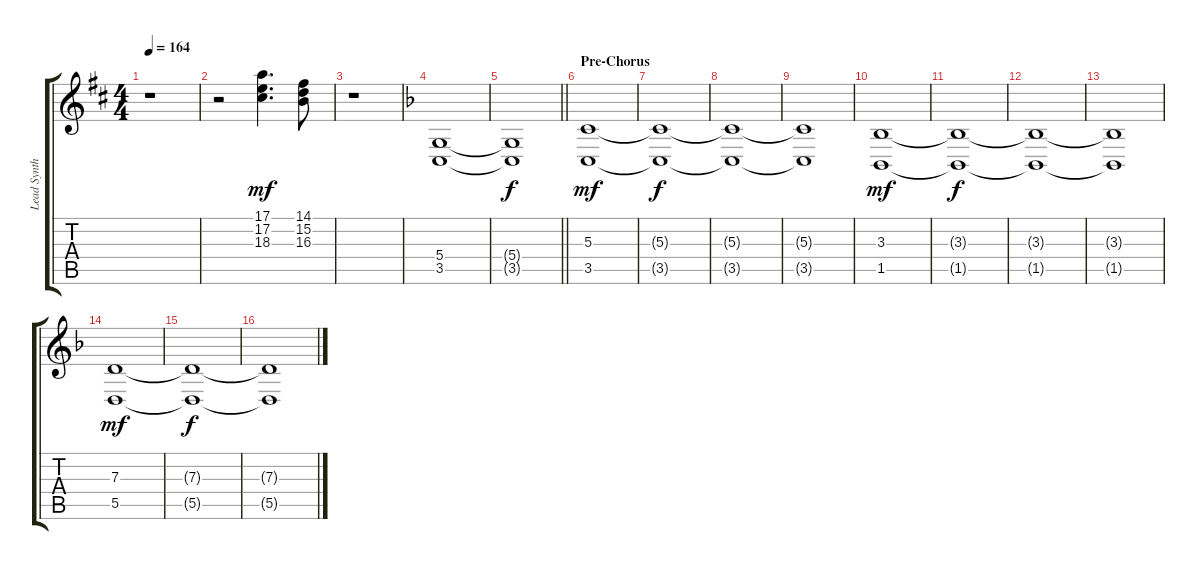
\track ("Lead Synth" "Lead Synth") {instrument pad3polysynth}
\staff {score tabs}
\tuning (E4 B3 G3 D3 A2 E2) {hide}
\ts (4 4)
\tempo 164
\clef g2
\ks bminor
r.1{dy mf} |
r.2 (17.1 17.2 18.3).4{d} (14.1 15.2 16.3).8 |
r.1 |
\ks dminor
(5.4 3.5).1 |
\barLineRight lightlight
(5.4{t} 3.5{t}).1{dy f} |
\section ("" "Pre-Chorus")
(5.3 3.5).1{dy mf instrument pad8sweep} |
(5.3{t} 3.5{t}).1{dy f} |
(5.3{t} 3.5{t}).1 |
(5.3{t} 3.5{t}).1 |
(3.3 1.5).1{dy mf} |
(3.3{t} 1.5{t}).1{dy f} |
(3.3{t} 1.5{t}).1 |
(3.3{t} 1.5{t}).1 |
(7.3 5.5).1{dy mf} |
(7.3{t} 5.5{t}).1{dy f} |
(7.3{t} 5.5{t}).1
